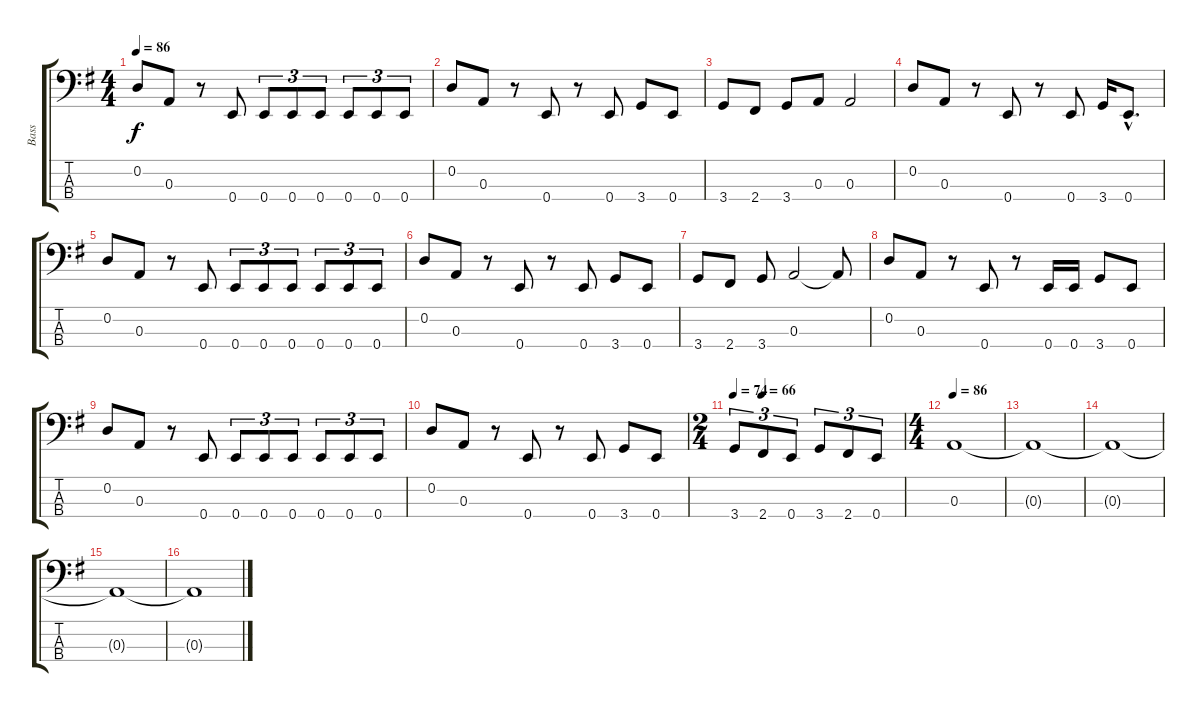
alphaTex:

\track ("Bass" "Bass") {instrument electricbassfinger}
\staff {score tabs}
\tuning (G2 D2 A1 E1) {hide}
\ts (4 4)
\tempo 86
\clef f4
\ks eminor
0.2.8{dy f} 0.3.8 r.8 0.4.8 0.4.8{tu (3 2)} 0.4.8{tu (3 2)} 0.4.8{tu (3 2)} 0.4.8{tu (3 2)} 0.4.8{tu (3 2)} 0.4.8{tu (3 2)} |
0.2.8 0.3.8 r.8 0.4.8 r.8 0.4.8 3.4.8 0.4.8 |
3.4.8 2.4.8 3.4.8 0.3.8 0.3.2 |
0.2.8 0.3.8 r.8 0.4.8 r.8 0.4.8 3.4.16 0.4{hac}.8{d} |
0.2.8 0.3.8 r.8 0.4.8 0.4.8{tu (3 2)} 0.4.8{tu (3 2)} 0.4.8{tu (3 2)} 0.4.8{tu (3 2)} 0.4.8{tu (3 2)} 0.4.8{tu (3 2)} |
0.2.8 0.3.8 r.8 0.4.8 r.8 0.4.8 3.4.8 0.4.8 |
3.4.8 2.4.8 3.4.8 0.3.2 0.3{t}.8 |
0.2.8 0.3.8 r.8 0.4.8 r.8 0.4.16 0.4.16 3.4.8 0.4.8 |
0.2.8 0.3.8 r.8 0.4.8 0.4.8{tu (3 2)} 0.4.8{tu (3 2)} 0.4.8{tu (3 2)} 0.4.8{tu (3 2)} 0.4.8{tu (3 2)} 0.4.8{tu (3 2)} |
0.2.8 0.3.8 r.8 0.4.8 r.8 0.4.8 3.4.8 0.4.8 |
\ts (2 4)
\tempo 74
\tempo (66 0.16666666666666666)
3.4.8{tu (3 2)} 2.4.8{tu (3 2)} 0.4.8{tu (3 2)} 3.4.8{tu (3 2)} 2.4.8{tu (3 2)} 0.4.8{tu (3 2)} |
\ts (4 4)
\tempo 86
0.3.1 |
0.3{t}.1 |
0.3{t}.1 |
0.3{t}.1 |
0.3{t}.1
